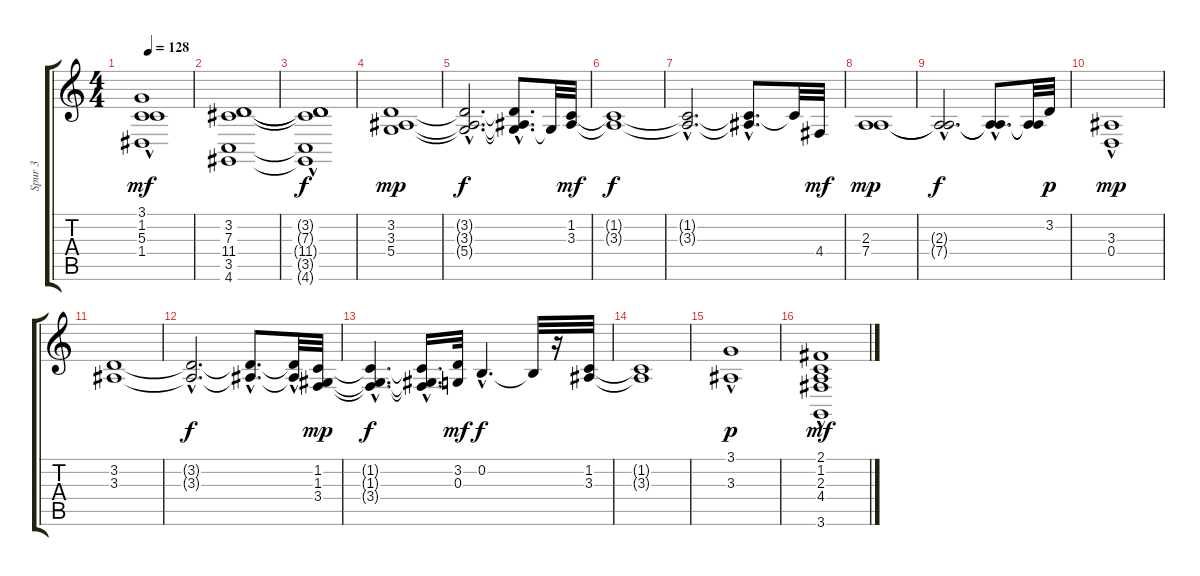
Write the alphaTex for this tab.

\track ("Spur 3" "Spur 3") {instrument synthbrass2}
\staff {score tabs}
\tuning (E4 B3 G3 D3 A2 E2) {hide}
\ts (4 4)
\tempo 128
\clef g2
\ks c
(3.1 1.2 5.3{hac} 1.4).1{dy mf} |
(3.2 7.3 11.4 3.5 4.6).1 |
(3.2{t} 7.3{hac t} 11.4{hac t} 3.5{hac t} 4.6{hac t}).1{dy f} |
(3.2 3.3 5.4).1{dy mp} |
(3.2{hac t} 3.3{hac t} 5.4{hac t}).2{d dy f} (3.2{hac t} 3.3{t} 5.4{hac t}).8{d} 5.4{t}.32 (1.2 3.3).32{dy mf} |
(1.2{t} 3.3{t}).1{dy f} |
(1.2{hac t} 3.3{hac t}).2{d} (1.2{hac t} 3.3{t}).8{d} 1.2{t}.32 4.4.32{dy mf} |
(2.3 7.4).1{dy mp} |
(2.3{hac t} 7.4{hac t}).2{d dy f} (2.3{hac t} 7.4{hac t}).8{d} (2.3{t} 7.4{t}).32 3.2.32{dy p} |
(3.3{hac} 0.4).1{dy mp} |
(3.2 3.3).1 |
(3.2{hac t} 3.3{hac t}).2{d dy f} (3.2{hac t} 3.3{hac t}).8{d} (3.2{hac t} 3.3{t}).32 (1.2 1.3 3.4).32{dy mp} |
(1.2{hac t} 1.3{hac t} 3.4{hac t}).4{d dy f} (1.2{t} 1.3{hac t} 3.4{hac t}).16{d} (3.2 0.3).32{dy mf} 0.2{hac}.4{d dy f} 0.2{t}.32 r.16 (1.2 3.3).32 |
(1.2{t} 3.3{t}).1 |
(3.1{hac} 3.3).1{dy p} |
(2.1 1.2{hac} 2.3 4.4 3.6).1{dy mf}
